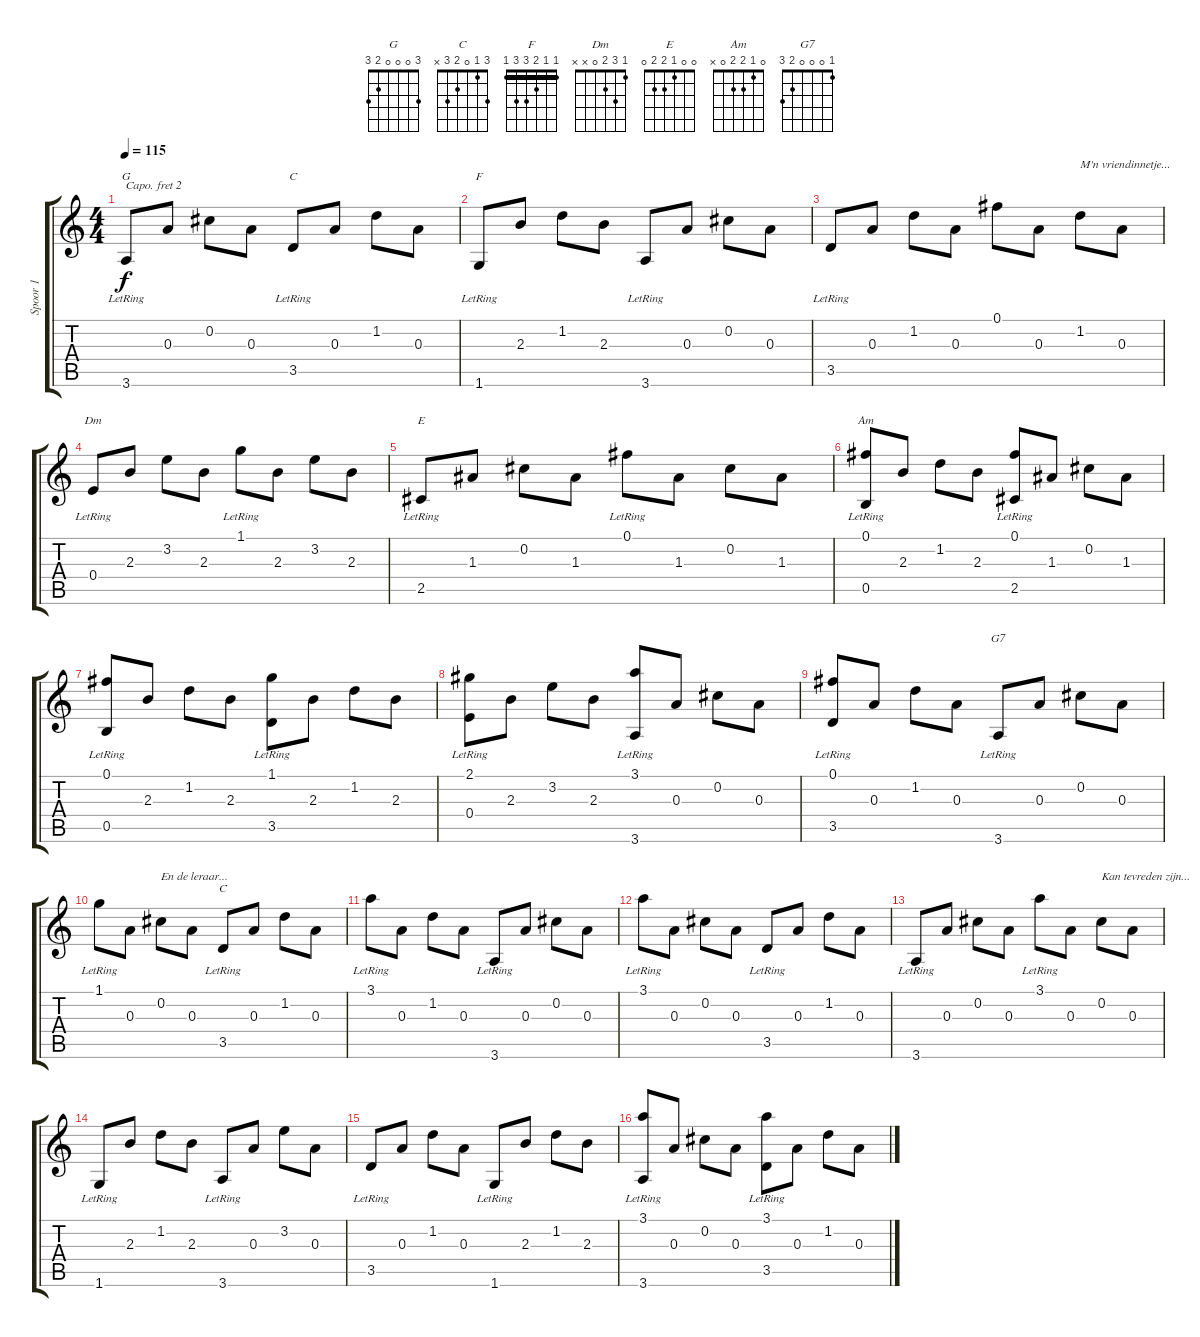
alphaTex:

\track ("Spoor 1" "Spoor 1") {instrument acousticguitarsteel}
\staff {score tabs}
\capo 2
\tuning (E4 B3 G3 D3 A2 E2) {hide}
\chord ("G" 3 0 0 0 2 3)
\chord ("C" 0 1 0 2 3 x)
\chord ("F" 1 1 2 3 3 1) {barre 1}
\chord ("Dm" 1 3 2 0 x x)
\chord ("E" 0 0 1 2 2 0)
\chord ("Am" 0 1 2 2 0 x)
\chord ("G7" 1 0 0 0 2 3)
\chord ("C" 3 1 0 2 3 x)
\ts (4 4)
\tempo 115
\clef g2
\ks c
3.6{lr}.8{ch "G" dy f} 0.3.8 0.2.8 0.3.8 3.5{lr}.8{ch "C"} 0.3.8 1.2.8 0.3.8 |
1.6{lr}.8{ch "F"} 2.3.8 1.2.8 2.3.8 3.6{lr}.8 0.3.8 0.2.8 0.3.8 |
3.5{lr}.8 0.3.8 1.2.8 0.3.8 0.1.8 0.3.8 1.2.8{txt "M'n vriendinnetje..."} 0.3.8 |
0.4{lr}.8{ch "Dm"} 2.3.8 3.2.8 2.3.8 1.1{lr}.8 2.3.8 3.2.8 2.3.8 |
2.5{lr}.8{ch "E"} 1.3.8 0.2.8 1.3.8 0.1{lr}.8 1.3.8 0.2.8 1.3.8 |
(0.1{lr} 0.5{lr}).8{ch "Am"} 2.3.8 1.2.8 2.3.8 (0.1{lr} 2.5{lr}).8 1.3.8 0.2.8 1.3.8 |
(0.1{lr} 0.5{lr}).8 2.3.8 1.2.8 2.3.8 (1.1{lr} 3.5{lr}).8 2.3.8 1.2.8 2.3.8 |
(2.1{lr} 0.4{lr}).8 2.3.8 3.2.8 2.3.8 (3.1{lr} 3.6{lr}).8 0.3.8 0.2.8 0.3.8 |
(0.1{lr} 3.5{lr}).8 0.3.8 1.2.8 0.3.8 3.6{lr}.8{ch "G7"} 0.3.8 0.2.8 0.3.8 |
1.1{lr}.8 0.3.8 0.2.8{txt "En de leraar..."} 0.3.8 3.5{lr}.8{ch "C"} 0.3.8 1.2.8 0.3.8 |
3.1{lr}.8 0.3.8 1.2.8 0.3.8 3.6{lr}.8 0.3.8 0.2.8 0.3.8 |
3.1{lr}.8 0.3.8 0.2.8 0.3.8 3.5{lr}.8 0.3.8 1.2.8 0.3.8 |
3.6{lr}.8 0.3.8 0.2.8 0.3.8 3.1{lr}.8 0.3.8 0.2.8{txt "Kan tevreden zijn..."} 0.3.8 |
1.6{lr}.8 2.3.8 1.2.8 2.3.8 3.6{lr}.8 0.3.8 3.2.8 0.3.8 |
3.5{lr}.8 0.3.8 1.2.8 0.3.8 1.6{lr}.8 2.3.8 1.2.8 2.3.8 |
(3.1{lr} 3.6{lr}).8 0.3.8 0.2.8 0.3.8 (3.1{lr} 3.5{lr}).8 0.3.8 1.2.8 0.3.8
